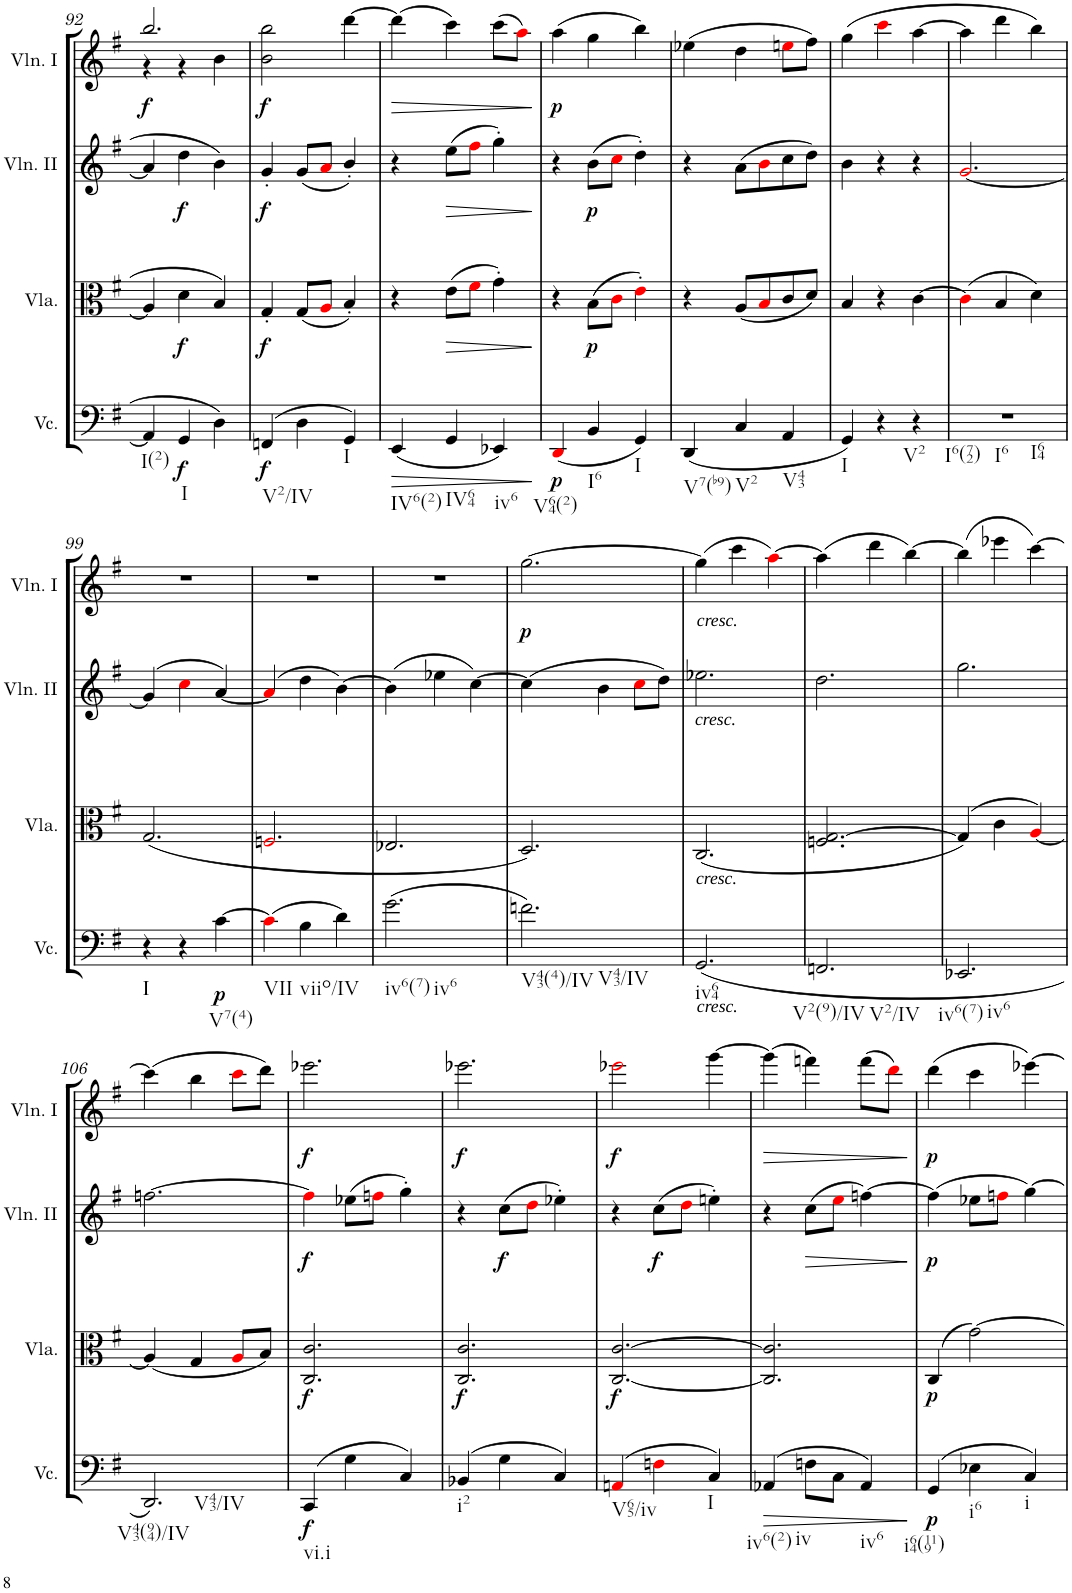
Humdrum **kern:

**kern	**dynam	**kern	**dynam	**kern	**dynam	**kern	**dynam
*part4	*part4	*part3	*part3	*part2	*part2	*part1	*part1
*staff4	*staff4	*staff3	*staff3	*staff2	*staff2	*staff1	*staff1
*I"Violoncello	*	*I"Viola	*	*I"Violin II	*	*I"Violin I	*
*I'Vc.	*	*I'Vla.	*	*I'Vln. II	*	*I'Vln. I	*
!!LO:PB:g=z
*clefF4	*	*clefC3	*	*clefG2	*	*clefG2	*
*k[f#]	*	*k[f#]	*	*k[f#]	*	*k[f#]	*
*G:	*	*G:	*	*G:	*	*G:	*
*M3/4	*	*M3/4	*	*M3/4	*	*M3/4	*
=92	=92	=92	=92	=92	=92	=92	=92
*	*	*	*	*	*	*^	*
!LO:TX:b:t=I(2)	!	!	!	!	!	!	!	!
!	!	!	!	!	!	!	!	!LO:DY:b
4AA/]	.	4A/]	.	4a/]	.	2.bb/	4r	f
!LO:TX:b:t=I	!	!	!	!	!	!	!	!
!	!LO:DY:b	!	!LO:DY:b	!	!LO:DY:b	!	!	!
4GG/	f	4d\	f	4dd\	f	.	4r	.
4D\	.	4B/	.	4b\	.	.	4b\	.
=93	=93	=93	=93	=93	=93	=93	=93	=93
!LO:TX:b:t=V2/IV	!	!	!	!	!	!	!	!
!	!LO:DY:b	!	!LO:DY:b	!	!LO:DY:b	!	!	!LO:DY:b
*	*	*	*	*	*	*v	*v	*
(4FFn/	f	4G'/	f	4g'/	f	2b\ 2bb\	f
4D\	.	(8G/L	.	(8g/L	.	.	.
.	.	8Ai/J	.	8ai/J	.	.	.
!LO:TX:b:t=I	!	!	!	!	!	!	!
4GG/)	.	4B'/)	.	4b'/)	.	[4ddd\	.
=94	=94	=94	=94	=94	=94	=94	=94
!LO:TX:b:t=IV6(2)	!	!	!	!	!	!	!
!	!LO:HP:b	!	!	!	!	!	!LO:HP:b
(4EE/	>	4r	.	4r	.	(4ddd\]	>
!LO:TX:b:t=IV64	!	!	!	!	!	!	!
!	!	!	!LO:HP:b	!	!LO:HP:b	!	!
4GG/	.	(8e\L	>	(8ee\L	>	4ccc\)	.
.	.	8f#i\J	.	8ff#i\J	.	.	.
!LO:TX:b:t=iv6	!	!	!	!	!	!	!
4EE-X/)	.	4g'\)	.	4gg'\)	.	(8ccc\L	.
.	.	.	.	.	.	8aai\J)	.
.	]	.	]	.	]	.	]
=95	=95	=95	=95	=95	=95	=95	=95
!LO:TX:b:t=V64(2)	!	!	!	!	!	!	!
!	!LO:DY:b	!	!	!	!	!	!LO:DY:b
(4DDi/	p	4r	.	4r	.	(4aa\	p
!LO:TX:b:t=I6	!	!	!	!	!	!	!
!	!	!	!LO:DY:b	!	!LO:DY:b	!	!
4BB/	.	(8B\L	p	(8b\L	p	4gg\	.
.	.	8ci\J	.	8cci\J	.	.	.
!LO:TX:b:t=I	!	!	!	!	!	!	!
4GG/)	.	4e'i\)	.	4dd'\)	.	4bb\)	.
=96	=96	=96	=96	=96	=96	=96	=96
!LO:TX:b:t=V7(b9)	!	!	!	!	!	!	!
(4DD/	.	4r	.	4r	.	(4ee-X\	.
!LO:TX:b:t=V2	!	!	!	!	!	!	!
4C/	.	(8A/L	.	(8a\L	.	4dd\	.
.	.	8Bi/	.	8bi\	.	.	.
!LO:TX:b:t=V43	!	!	!	!	!	!	!
4AA/	.	8c/	.	8cc\	.	8eeni\L	.
.	.	8d/J)	.	8dd\J)	.	8ff#\J)	.
=97	=97	=97	=97	=97	=97	=97	=97
!LO:TX:b:t=I	!	!	!	!	!	!	!
4GG/)	.	4B/	.	4b\	.	(4gg\	.
4r	.	4r	.	4r	.	4ccci\	.
!LO:TX:b:t=V2	!	!	!	!	!	!	!
4r	.	[4c\	.	4r	.	[4aa\	.
=98	=98	=98	=98	=98	=98	=98	=98
!LO:TX:b:t=I6(72)	!	!	!	!	!	!	!
!LO:TX:b:t=I6	!	!	!	!	!	!	!
!LO:TX:b:t=I64	!	!	!	!	!	!	!
2.r	.	(4ci\]	.	[2.gi/	.	4aa\]	.
.	.	4B/	.	.	.	4ddd\	.
.	.	4d\)	.	.	.	4bb\)	.
!!LO:LB:g=z
=99	=99	=99	=99	=99	=99	=99	=99
!LO:TX:b:t=I	!	!	!	!	!	!	!
4r	.	(2.G/	.	(4g/]	.	2.r	.
4r	.	.	.	4cci\	.	.	.
!LO:TX:b:t=V7(4)	!	!	!	!	!	!	!
!	!LO:DY:b	!	!	!	!	!	!
[4c\	p	.	.	[4a/)	.	.	.
=100	=100	=100	=100	=100	=100	=100	=100
!LO:TX:b:t=VII	!	!	!	!	!	!	!
(4ci\]	.	2.Fni/	.	(4ai/]	.	2.r	.
!LO:TX:b:t=viio/IV	!	!	!	!	!	!	!
4B\	.	.	.	4dd\	.	.	.
4d\)	.	.	.	[4b\)	.	.	.
=101	=101	=101	=101	=101	=101	=101	=101
!LO:TX:b:t=iv6(7)	!	!	!	!	!	!	!
!LO:TX:b:t=iv6	!	!	!	!	!	!	!
(2.g\	.	2.E-X/	.	(4b\]	.	2.r	.
.	.	.	.	4ee-X\	.	.	.
.	.	.	.	[4cc\)	.	.	.
=102	=102	=102	=102	=102	=102	=102	=102
!LO:TX:b:t=V43(4)/IV	!	!	!	!	!	!	!
!LO:TX:b:t=V43/IV	!	!	!	!	!	!	!
!	!	!	!	!	!	!	!LO:DY:b
2.fn\)	.	2.D/)	.	(4cc\]	.	[2.gg\	p
.	.	.	.	4b\	.	.	.
.	.	.	.	8cci\L	.	.	.
.	.	.	.	8dd\J)	.	.	.
=103	=103	=103	=103	=103	=103	=103	=103
!	!	!	!	!LO:TX:a:i:t=cresc.	!	!	!
!	!	!	!	!LO:TX:b:i:t=cresc.	!	!	!
!	!	!LO:TX:b:i:t=cresc.	!	!	!	!	!
!LO:TX:b:i:t=cresc.	!	!	!	!	!	!	!
!LO:TX:b:t=iv64	!	!	!	!	!	!	!
(<2.GG/	.	(<2.C/	.	2.ee-X\	.	(4gg\]	.
.	.	.	.	.	.	4ccc\	.
.	.	.	.	.	.	[4aai\)	.
=104	=104	=104	=104	=104	=104	=104	=104
!LO:TX:b:t=V2(9)/IV	!	!	!	!	!	!	!
!LO:TX:b:t=V2/IV	!	!	!	!	!	!	!
2.FFn/	.	2.Fn/ [2.G/	.	2.dd\	.	(4aa\]	.
.	.	.	.	.	.	4ddd\	.
.	.	.	.	.	.	[4bb\)	.
=105	=105	=105	=105	=105	=105	=105	=105
!LO:TX:b:t=iv6(7)	!	!	!	!	!	!	!
!LO:TX:b:t=iv6	!	!	!	!	!	!	!
2.EE-X/	.	(4G/])	.	2.gg\	.	(4bb\]	.
.	.	4c\	.	.	.	4eee-X\	.
.	.	[4Ai/)	.	.	.	[4ccc\)	.
!!LO:LB:g=z
=106	=106	=106	=106	=106	=106	=106	=106
!LO:TX:b:t=V43(94)/IV	!	!	!	!	!	!	!
!LO:TX:b:t=V43/IV	!	!	!	!	!	!	!
2.DD/)	.	(4A/]	.	[2.ffn\	.	(4ccc\]	.
.	.	4G/	.	.	.	4bb\	.
.	.	8Ai/L	.	.	.	8ccci\L	.
.	.	8B/J)	.	.	.	8ddd\J)	.
=107	=107	=107	=107	=107	=107	=107	=107
!LO:TX:b:t=vi.i	!	!	!	!	!	!	!
!	!LO:DY:b	!	!LO:DY:b	!	!LO:DY:b	!	!LO:DY:b
(4CC/	f	2.C/ 2.c/	f	4ffi\]	f	2.eee-X\	f
4G\	.	.	.	(8ee-X\L	.	.	.
.	.	.	.	8ffni\J	.	.	.
4C/)	.	.	.	4gg'\)	.	.	.
=108	=108	=108	=108	=108	=108	=108	=108
!LO:TX:b:t=i2	!	!	!	!	!	!	!
!	!	!	!LO:DY:b	!	!	!	!LO:DY:b
(4BB-X/	.	2.C/ 2.c/	f	4r	.	2.eee-X\	f
!	!	!	!	!	!LO:DY:b	!	!
4G\	.	.	.	(8cc\L	f	.	.
.	.	.	.	8ddi\J	.	.	.
4C/)	.	.	.	4ee-X'\)	.	.	.
=109	=109	=109	=109	=109	=109	=109	=109
!LO:TX:b:t=V65/iv	!	!	!	!	!	!	!
!	!	!	!LO:DY:b	!	!	!	!LO:DY:b
(4AAni/	.	[2.C/ [2.c/	f	4r	.	2eee-Xi\	f
!	!	!	!	!	!LO:DY:b	!	!
4Fni\	.	.	.	(8cc\L	f	.	.
.	.	.	.	8ddi\J	.	.	.
!LO:TX:b:t=I	!	!	!	!	!	!	!
4C/)	.	.	.	4een'\)	.	[4ggg\	.
=110	=110	=110	=110	=110	=110	=110	=110
!LO:TX:b:t=iv6(2)	!	!	!	!	!	!	!
!	!LO:HP:b	!	!	!	!	!	!LO:HP:b
(4AA-X/	>	2.C/] 2.c/]	.	4r	.	(4ggg\]	>
!LO:TX:b:t=iv	!	!	!	!	!	!	!
!	!	!	!	!	!LO:HP:b	!	!
8Fn\L	.	.	.	(8cc\L	>	4fffn\)	.
8C\J	.	.	.	8eei\J	.	.	.
!LO:TX:b:t=iv6	!	!	!	!	!	!	!
4AA-/)	.	.	.	[4ffn\)	.	(8fff\L	.
.	.	.	.	.	.	8dddi\J)	.
.	]	.	.	.	]	.	]
=111	=111	=111	=111	=111	=111	=111	=111
!LO:TX:b:t=i64(119)	!	!	!	!	!	!	!
!	!LO:DY:b	!	!LO:DY:b	!	!LO:DY:b	!	!LO:DY:b
(4GG/	p	(4C/	p	(4ff\]	p	(4ddd\	p
!LO:TX:b:t=i6	!	!	!	!	!	!	!
4E-X\	.	[2g\)	.	8ee-X\L	.	4ccc\	.
.	.	.	.	8ffni\J	.	.	.
!LO:TX:b:t=i	!	!	!	!	!	!	!
4C/)	.	.	.	[4gg\)	.	[4eee-X\)	.
=	=	=	=	=	=	=	=
*-	*-	*-	*-	*-	*-	*-	*-
